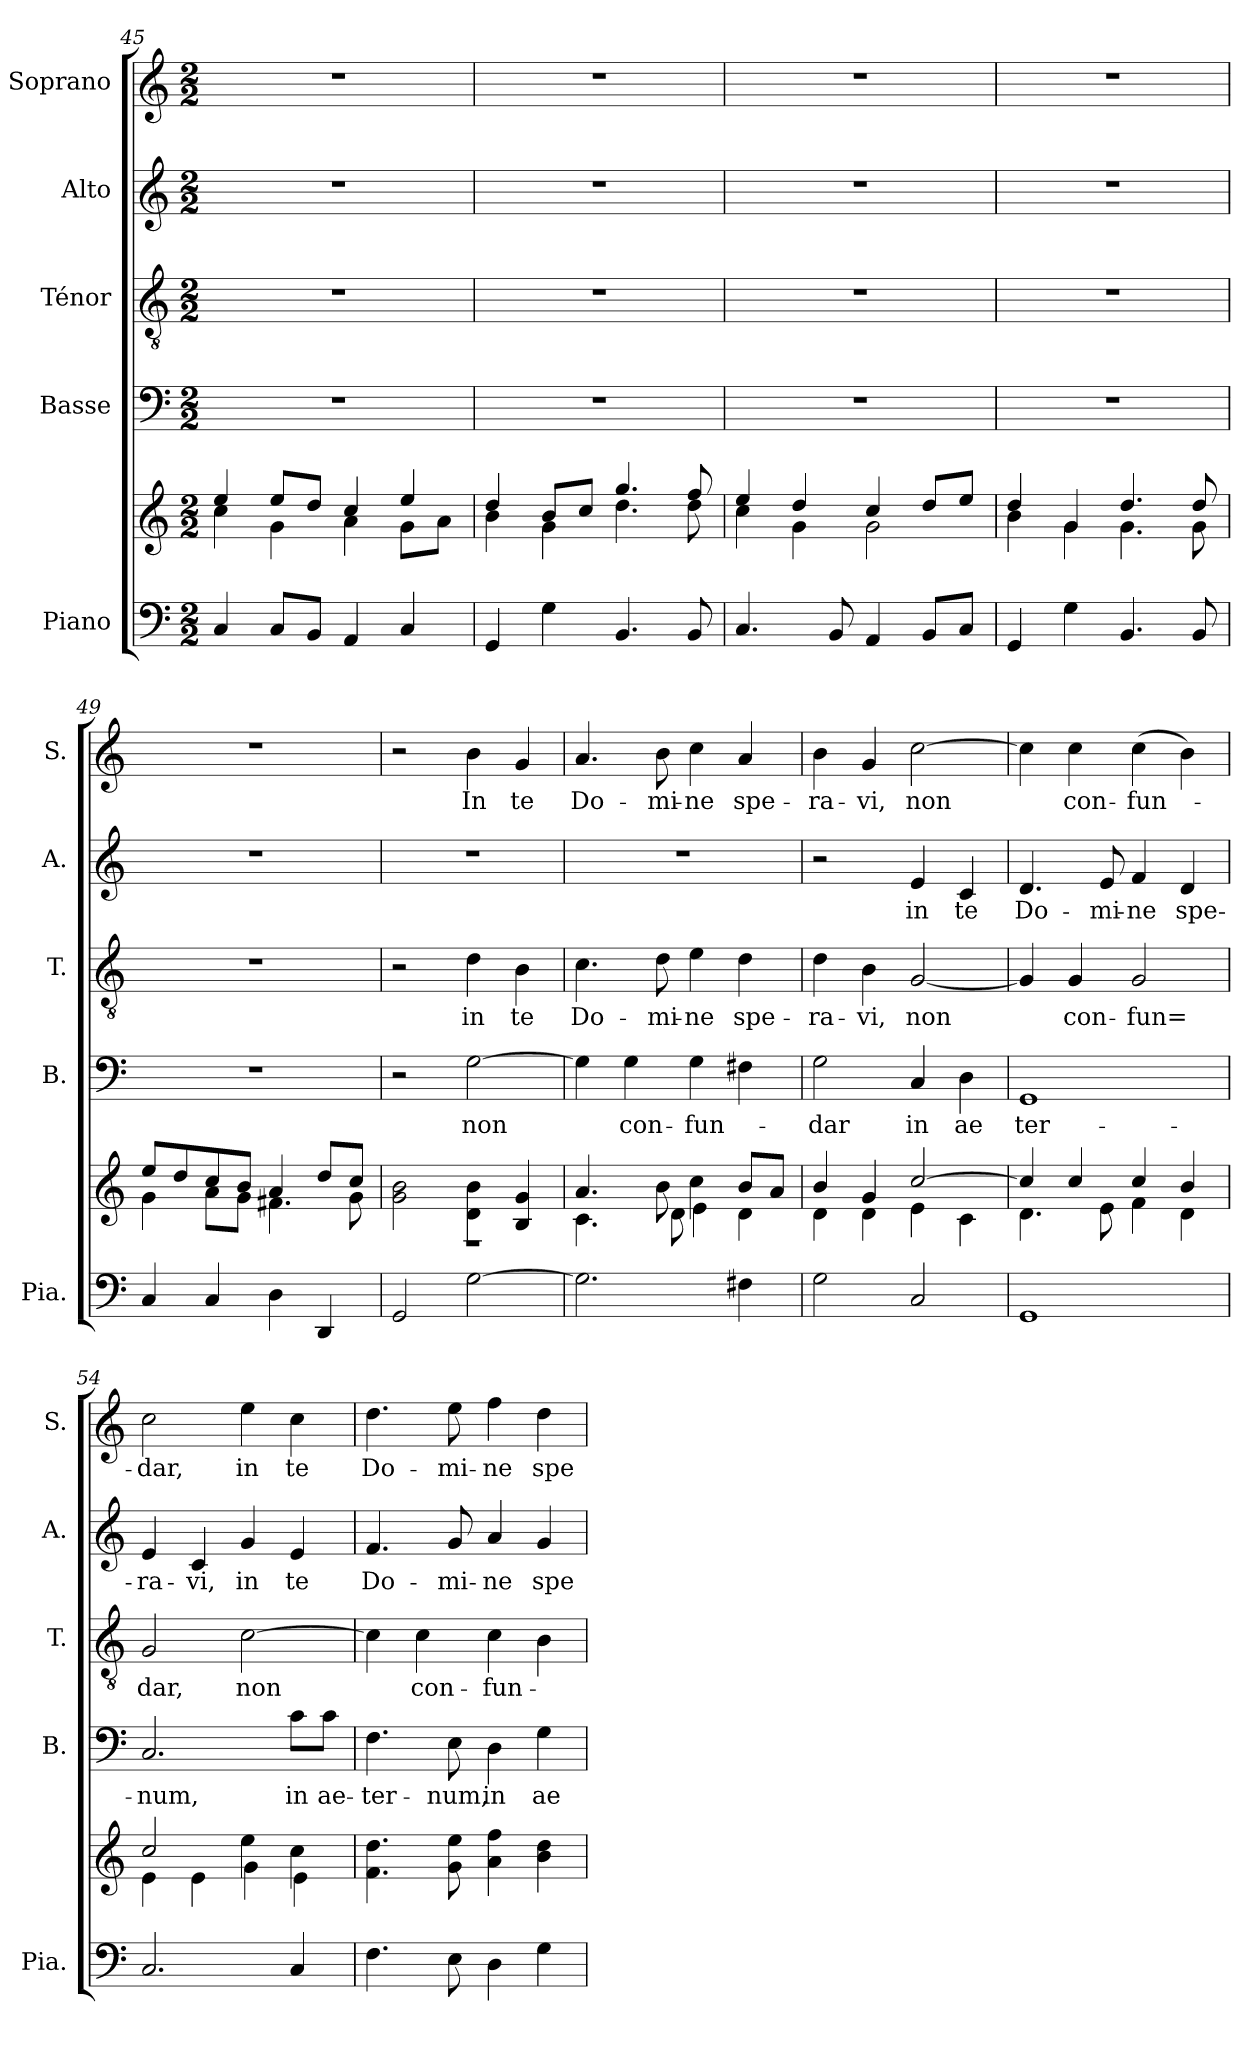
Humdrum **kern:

**kern	**kern	**kern	**text	**kern	**text	**kern	**text	**kern	**text
*part5	*part5	*part4	*part4	*part3	*part3	*part2	*part2	*part1	*part1
*staff6	*staff5	*staff4	*staff4	*staff3	*staff3	*staff2	*staff2	*staff1	*staff1
*I"Piano	*	*I"Basse	*	*I"Ténor	*	*I"Alto	*	*I"Soprano	*
*I'Pia.	*	*I'B.	*	*I'T.	*	*I'A.	*	*I'S.	*
*clefF4	*clefG2	*clefF4	*	*clefGv2	*	*clefG2	*	*clefG2	*
*k[]	*k[]	*k[]	*	*k[]	*	*k[]	*	*k[]	*
*M2/2	*M2/2	*M2/2	*	*M2/2	*	*M2/2	*	*M2/2	*
=45	=45	=45	=45	=45	=45	=45	=45	=45	=45
*	*^	*	*	*	*	*	*	*	*
4C/	4ee/	4cc\	1r	.	1r	.	1r	.	1r	.
8C/L	8ee/L	4g\	.	.	.	.	.	.	.	.
8BB/J	8dd/J	.	.	.	.	.	.	.	.	.
4AA/	4cc/	4a\	.	.	.	.	.	.	.	.
4C/	4ee/	8g\L	.	.	.	.	.	.	.	.
.	.	8a\J	.	.	.	.	.	.	.	.
=46	=46	=46	=46	=46	=46	=46	=46	=46	=46	=46
4GG/	4dd/	4b\	1r	.	1r	.	1r	.	1r	.
4G\	8b/L	4g\	.	.	.	.	.	.	.	.
.	8cc/J	.	.	.	.	.	.	.	.	.
4.BB/	4.gg/	4.dd\	.	.	.	.	.	.	.	.
8BB/	8ff/	8dd\	.	.	.	.	.	.	.	.
=47	=47	=47	=47	=47	=47	=47	=47	=47	=47	=47
4.C/	4ee/	4cc\	1r	.	1r	.	1r	.	1r	.
.	4dd/	4g\	.	.	.	.	.	.	.	.
8BB/	.	.	.	.	.	.	.	.	.	.
4AA/	4cc/	2g\	.	.	.	.	.	.	.	.
8BB/L	8dd/L	.	.	.	.	.	.	.	.	.
8C/J	8ee/J	.	.	.	.	.	.	.	.	.
=48	=48	=48	=48	=48	=48	=48	=48	=48	=48	=48
4GG/	4dd/	4b\	1r	.	1r	.	1r	.	1r	.
4G\	4g/	4g\	.	.	.	.	.	.	.	.
4.BB/	4.dd/	4.g\	.	.	.	.	.	.	.	.
8BB/	8dd/	8g\	.	.	.	.	.	.	.	.
=49	=49	=49	=49	=49	=49	=49	=49	=49	=49	=49
4C/	8ee/L	4g\	1r	.	1r	.	1r	.	1r	.
.	8dd/	.	.	.	.	.	.	.	.	.
4C/	8cc/	8a\L	.	.	.	.	.	.	.	.
.	8b/J	8g\J	.	.	.	.	.	.	.	.
4D\	4a/	4.f#X\	.	.	.	.	.	.	.	.
4DD/	8dd/L	.	.	.	.	.	.	.	.	.
.	8cc/J	8g\	.	.	.	.	.	.	.	.
=50	=50	=50	=50	=50	=50	=50	=50	=50	=50	=50
2GG/	2g\ 2b\	1r	2r	.	2r	.	1r	.	2r	.
!	!	!	!	!LO:LY:b	!	!LO:LY:b	!	!	!	!LO:LY:b
[2G\	4d\ 4b\	.	[2G\	non	4d\	in	.	.	4b\	In
!	!	!	!	!	!	!LO:LY:b	!	!	!	!LO:LY:b
.	4B/ 4g/	.	.	.	4B\	te	.	.	4g/	te
!!LO:LB:g=z
=51	=51	=51	=51	=51	=51	=51	=51	=51	=51	=51
!	!	!	!	!	!	!LO:LY:b	!	!	!	!LO:LY:b
2.G\]	4.a/	4.c\	4G\]	.	4.c\	Do-	1r	.	4.a/	Do-
!	!	!	!	!LO:LY:b	!	!	!	!	!	!
.	.	.	4G\	con-	.	.	.	.	.	.
!	!	!	!	!	!	!LO:LY:b	!	!	!	!LO:LY:b
.	8b\	8d\	.	.	8d\	mi-	.	.	8b\	mi-
!	!	!	!	!LO:LY:b	!	!LO:LY:b	!	!	!	!LO:LY:b
.	4cc\	4e\	4G\	fun-	4e\	ne	.	.	4cc\	ne
!	!	!	!	!	!	!LO:LY:b	!	!	!	!LO:LY:b
4F#X\	8b/L	4d\	4F#X\	.	4d\	spe-	.	.	4a/	spe-
.	8a/J	.	.	.	.	.	.	.	.	.
=52	=52	=52	=52	=52	=52	=52	=52	=52	=52	=52
!	!	!	!	!LO:LY:b	!	!LO:LY:b	!	!	!	!LO:LY:b
2G\	4b/	4d\	2G\	dar	4d\	ra-	2r	.	4b\	ra-
!	!	!	!	!	!	!LO:LY:b	!	!	!	!LO:LY:b
.	4g/	4d\	.	.	4B\	vi,	.	.	4g/	vi,
!	!	!	!	!LO:LY:b	!	!LO:LY:b	!	!LO:LY:b	!	!LO:LY:b
2C/	[2cc/	4e\	4C/	in	[2G/	non	4e/	in	[2cc\	non
!	!	!	!	!LO:LY:b	!	!	!	!LO:LY:b	!	!
.	.	4c\	4D\	ae	.	.	4c/	te	.	.
=53	=53	=53	=53	=53	=53	=53	=53	=53	=53	=53
!	!	!	!	!LO:LY:b	!	!	!	!LO:LY:b	!	!
1GG	4cc/]	4.d\	1GG	ter-	4G/]	.	4.d/	Do-	4cc\]	.
!	!	!	!	!	!	!LO:LY:b	!	!	!	!LO:LY:b
.	4cc/	.	.	.	4G/	con-	.	.	4cc\	con-
!	!	!	!	!	!	!	!	!LO:LY:b	!	!
.	.	8e\	.	.	.	.	8e/	mi-	.	.
!	!	!	!	!	!	!LO:LY:b	!	!LO:LY:b	!	!LO:LY:b
.	4cc/	4f\	.	.	2G/	fun=	4f/	ne	(>4cc\	fun-
!	!	!	!	!	!	!	!	!LO:LY:b	!	!
.	4b/	4d\	.	.	.	.	4d/	spe-	4b\)	.
=54	=54	=54	=54	=54	=54	=54	=54	=54	=54	=54
!	!	!	!	!LO:LY:b	!	!LO:LY:b	!	!LO:LY:b	!	!LO:LY:b
2.C/	2cc/	4e\	2.C/	num,	2G/	dar,	4e/	ra-	2cc\	dar,
!	!	!	!	!	!	!	!	!LO:LY:b	!	!
.	.	4e\	.	.	.	.	4c/	vi,	.	.
!	!	!	!	!	!	!LO:LY:b	!	!LO:LY:b	!	!LO:LY:b
.	4ee\	4g\	.	.	[2c\	non	4g/	in	4ee\	in
!	!	!	!	!LO:LY:b	!	!	!	!LO:LY:b	!	!LO:LY:b
4C/	4cc\	4e\	8c\L	in	.	.	4e/	te	4cc\	te
!	!	!	!	!LO:LY:b	!	!	!	!	!	!
.	.	.	8c\J	ae-	.	.	.	.	.	.
*	*v	*v	*	*	*	*	*	*	*	*
=55	=55	=55	=55	=55	=55	=55	=55	=55	=55
!	!	!	!LO:LY:b	!	!	!	!LO:LY:b	!	!LO:LY:b
4.F\	4.f\ 4.dd\	4.F\	ter-	4c\]	.	4.f/	Do-	4.dd\	Do-
!	!	!	!	!	!LO:LY:b	!	!	!	!
.	.	.	.	4c\	con-	.	.	.	.
!	!	!	!LO:LY:b	!	!	!	!LO:LY:b	!	!LO:LY:b
8E\	8g\ 8ee\	8E\	num,	.	.	8g/	mi-	8ee\	mi-
!	!	!	!LO:LY:b	!	!LO:LY:b	!	!LO:LY:b	!	!LO:LY:b
4D\	4a\ 4ff\	4D\	in	4c\	fun-	4a/	ne	4ff\	ne
!	!	!	!LO:LY:b	!	!	!	!LO:LY:b	!	!LO:LY:b
4G\	4b\ 4dd\	4G\	ae-	4B\	.	4g/	spe-	4dd\	spe-
=	=	=	=	=	=	=	=	=	=
*-	*-	*-	*-	*-	*-	*-	*-	*-	*-
